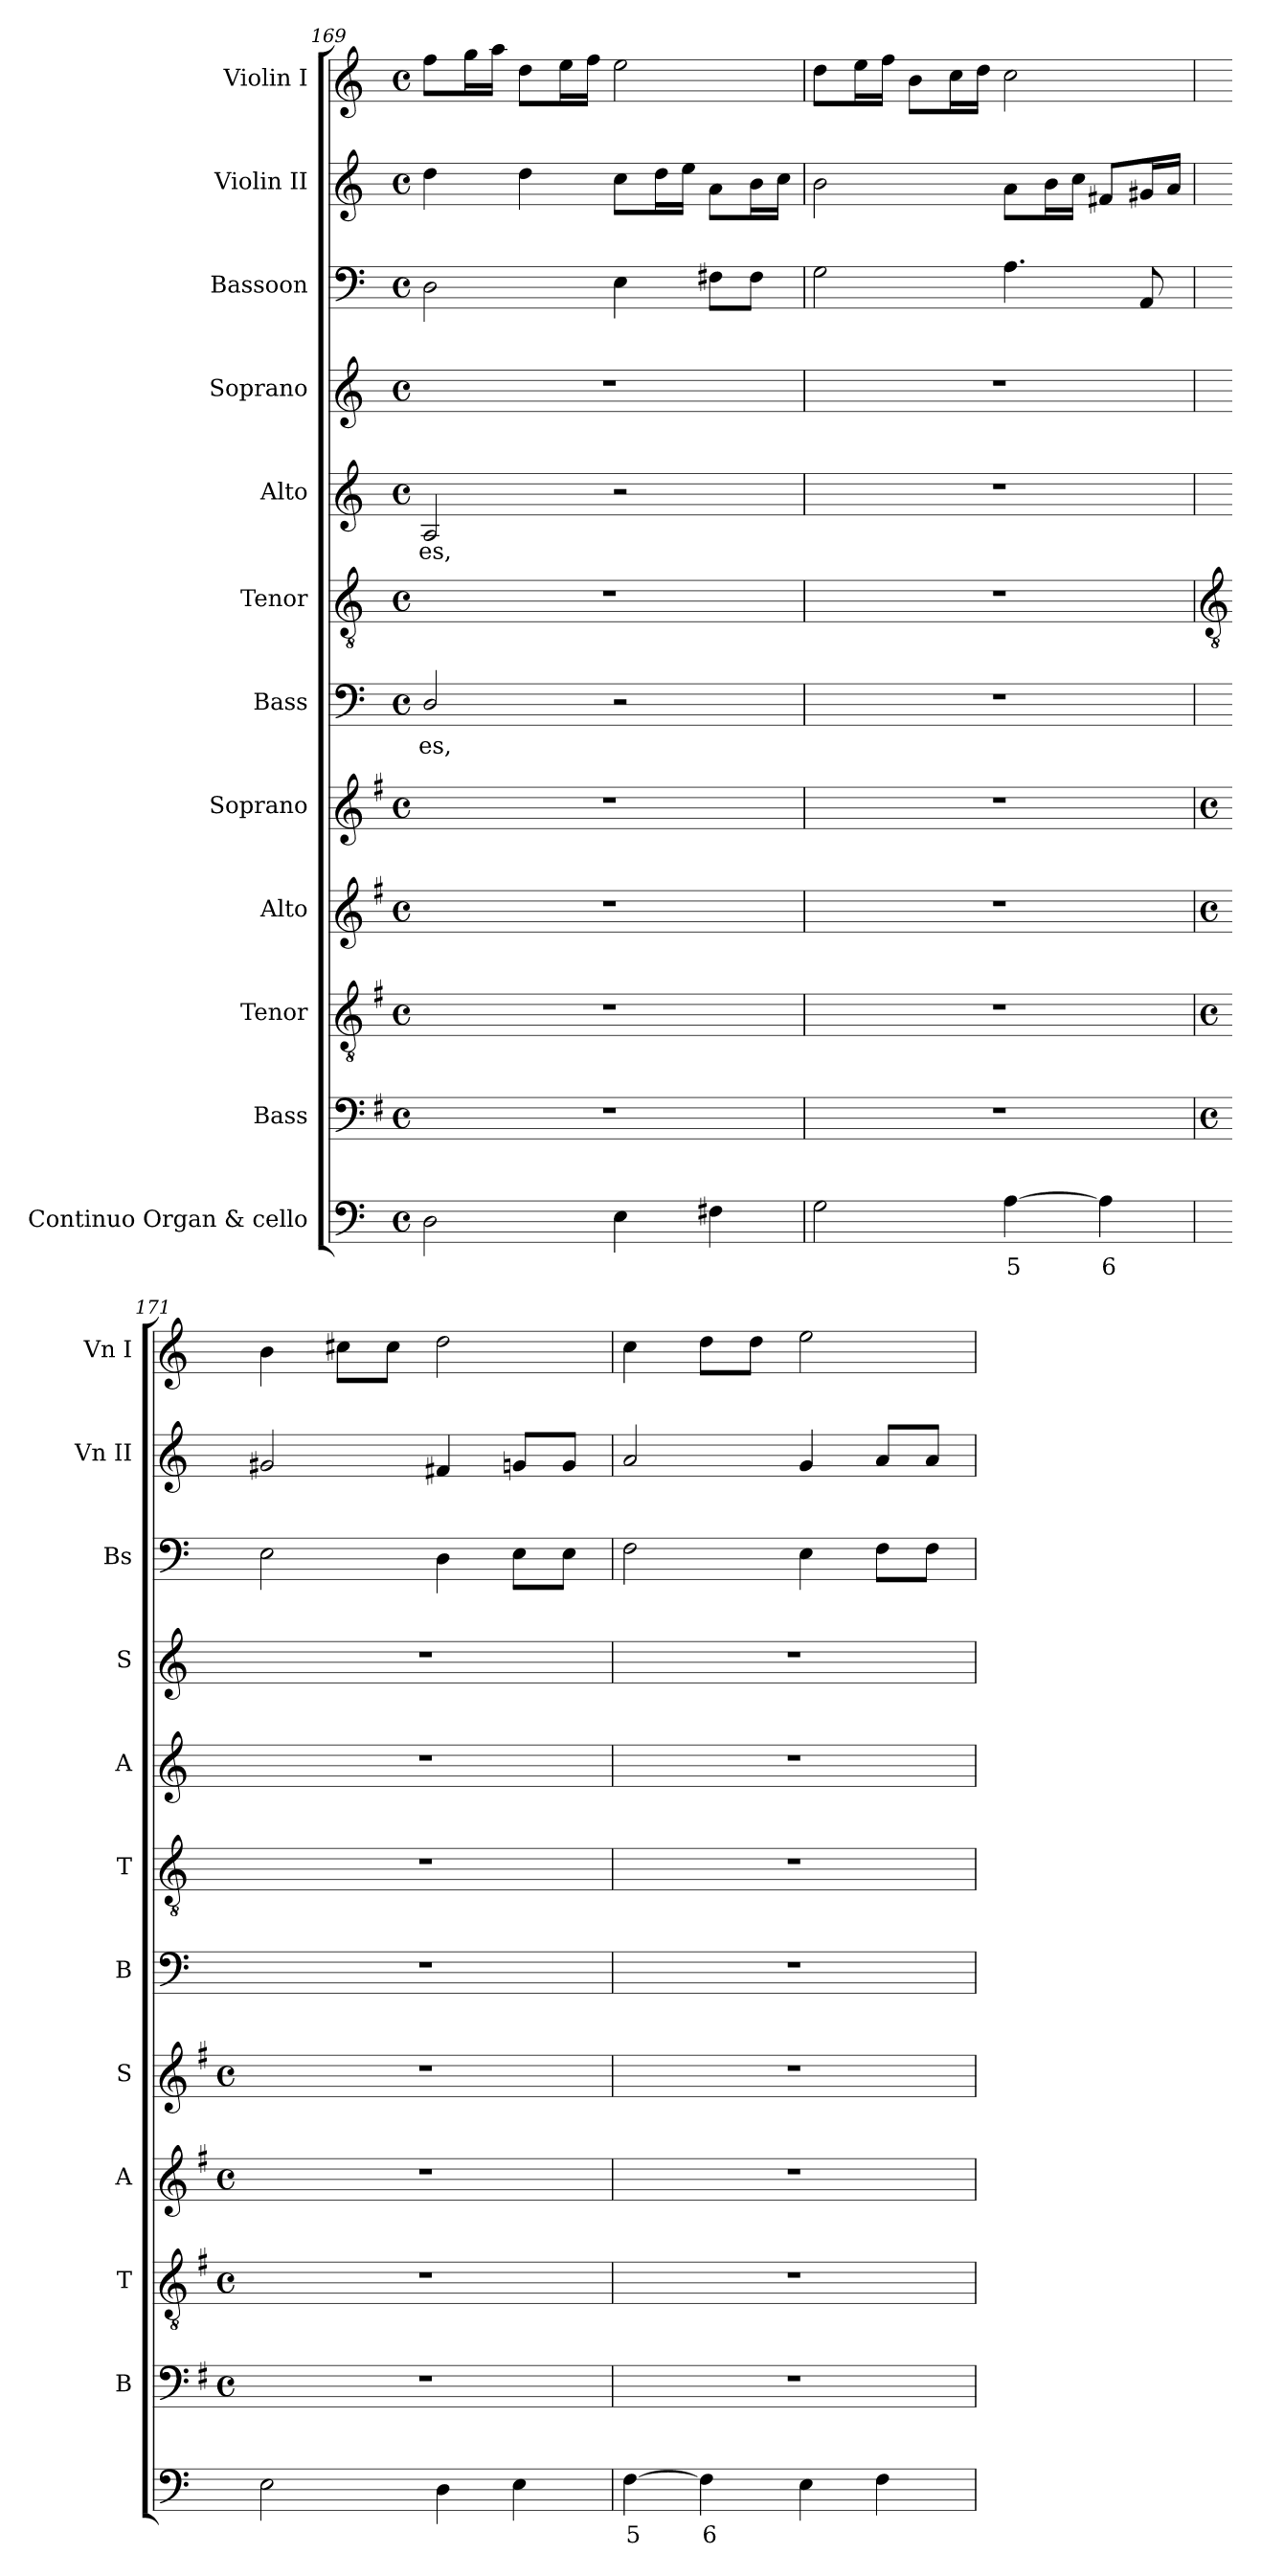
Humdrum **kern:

**kern	**text	**kern	**kern	**kern	**kern	**kern	**text	**kern	**kern	**text	**kern	**kern	**kern	**kern
*part12	*part12	*part11	*part10	*part9	*part8	*part7	*part7	*part6	*part5	*part5	*part4	*part3	*part2	*part1
*staff12	*staff12	*staff11	*staff10	*staff9	*staff8	*staff7	*staff7	*staff6	*staff5	*staff5	*staff4	*staff3	*staff2	*staff1
*I"Continuo Organ & cello	*	*I"Bass	*I"Tenor	*I"Alto	*I"Soprano	*I"Bass	*	*I"Tenor	*I"Alto	*	*I"Soprano	*I"Bassoon	*I"Violin II	*I"Violin I
*	*	*I'B	*I'T	*I'A	*I'S	*I'B	*	*I'T	*I'A	*	*I'S	*I'Bs	*I'Vn II	*I'Vn I
*clefF4	*	*clefF4	*clefGv2	*clefG2	*clefG2	*clefF4	*	*clefGv2	*clefG2	*	*clefG2	*clefF4	*clefG2	*clefG2
*	*	*ITrd4c7	*ITrd4c7	*ITrd4c7	*ITrd4c7	*	*	*	*	*	*	*	*	*
*k[]	*	*k[]	*k[]	*k[]	*k[]	*k[]	*	*k[]	*k[]	*	*k[]	*k[]	*k[]	*k[]
*C:	*	*C:	*C:	*C:	*C:	*C:	*	*C:	*C:	*	*C:	*C:	*C:	*C:
*M4/4	*	*M4/4	*M4/4	*M4/4	*M4/4	*M4/4	*	*M4/4	*M4/4	*	*M4/4	*M4/4	*M4/4	*M4/4
*met(c)	*	*met(c)	*met(c)	*met(c)	*met(c)	*met(c)	*	*met(c)	*met(c)	*	*met(c)	*met(c)	*met(c)	*met(c)
=169	=169	=169	=169	=169	=169	=169	=169	=169	=169	=169	=169	=169	=169	=169
!	!	!	!	!	!	!	!LO:LY:b	!	!	!LO:LY:b	!	!	!	!
2D	.	1r	1r	1r	1r	2D/	es,	1r	2A	es,	1r	2D	4dd	8ffL
.	.	.	.	.	.	.	.	.	.	.	.	.	.	16ggL
.	.	.	.	.	.	.	.	.	.	.	.	.	.	16aaJJ
.	.	.	.	.	.	.	.	.	.	.	.	.	4dd	8ddL
.	.	.	.	.	.	.	.	.	.	.	.	.	.	16eeL
.	.	.	.	.	.	.	.	.	.	.	.	.	.	16ffJJ
4E	.	.	.	.	.	2r	.	.	2r	.	.	4E	8ccL	2ee
.	.	.	.	.	.	.	.	.	.	.	.	.	16ddL	.
.	.	.	.	.	.	.	.	.	.	.	.	.	16eeJJ	.
4F#X	.	.	.	.	.	.	.	.	.	.	.	8F#XL	8aL	.
.	.	.	.	.	.	.	.	.	.	.	.	8F#J	16bL	.
.	.	.	.	.	.	.	.	.	.	.	.	.	16ccJJ	.
=170	=170	=170	=170	=170	=170	=170	=170	=170	=170	=170	=170	=170	=170	=170
2G	.	1r	1r	1r	1r	1r	.	1r	1r	.	1r	2G	2b	8ddL
.	.	.	.	.	.	.	.	.	.	.	.	.	.	16eeL
.	.	.	.	.	.	.	.	.	.	.	.	.	.	16ffJJ
.	.	.	.	.	.	.	.	.	.	.	.	.	.	8bL
.	.	.	.	.	.	.	.	.	.	.	.	.	.	16ccL
.	.	.	.	.	.	.	.	.	.	.	.	.	.	16ddJJ
!	!LO:LY:b	!	!	!	!	!	!	!	!	!	!	!	!	!
[4A	5	.	.	.	.	.	.	.	.	.	.	4.A	8aL	2cc
.	.	.	.	.	.	.	.	.	.	.	.	.	16bL	.
.	.	.	.	.	.	.	.	.	.	.	.	.	16ccJJ	.
!	!LO:LY:b	!	!	!	!	!	!	!	!	!	!	!	!	!
4A]	6	.	.	.	.	.	.	.	.	.	.	.	8f#XL	.
.	.	.	.	.	.	.	.	.	.	.	.	8AA	16g#XL	.
.	.	.	.	.	.	.	.	.	.	.	.	.	16aJJ	.
!!LO:LB:g=z
=171	=171	=171	=171	=171	=171	=171	=171	=171	=171	=171	=171	=171	=171	=171
*	*	*	*	*	*	*	*	*clefGv2	*	*	*	*	*	*
*	*	*M4/4	*M4/4	*M4/4	*M4/4	*	*	*	*	*	*	*	*	*
*	*	*met(c)	*met(c)	*met(c)	*met(c)	*	*	*	*	*	*	*	*	*
2E	.	1r	1r	1r	1r	1r	.	1r	1r	.	1r	2E	2g#X	4b
.	.	.	.	.	.	.	.	.	.	.	.	.	.	8cc#XL
.	.	.	.	.	.	.	.	.	.	.	.	.	.	8cc#J
4D	.	.	.	.	.	.	.	.	.	.	.	4D	4f#X	2dd
4E	.	.	.	.	.	.	.	.	.	.	.	8EL	8gnL	.
.	.	.	.	.	.	.	.	.	.	.	.	8EJ	8gJ	.
=172	=172	=172	=172	=172	=172	=172	=172	=172	=172	=172	=172	=172	=172	=172
!	!LO:LY:b	!	!	!	!	!	!	!	!	!	!	!	!	!
[4F	5	1r	1r	1r	1r	1r	.	1r	1r	.	1r	2F	2a	4cc
!	!LO:LY:b	!	!	!	!	!	!	!	!	!	!	!	!	!
4F]	6	.	.	.	.	.	.	.	.	.	.	.	.	8ddL
.	.	.	.	.	.	.	.	.	.	.	.	.	.	8ddJ
4E	.	.	.	.	.	.	.	.	.	.	.	4E	4g	2ee
4F	.	.	.	.	.	.	.	.	.	.	.	8FL	8aL	.
.	.	.	.	.	.	.	.	.	.	.	.	8FJ	8aJ	.
=	=	=	=	=	=	=	=	=	=	=	=	=	=	=
*-	*-	*-	*-	*-	*-	*-	*-	*-	*-	*-	*-	*-	*-	*-
